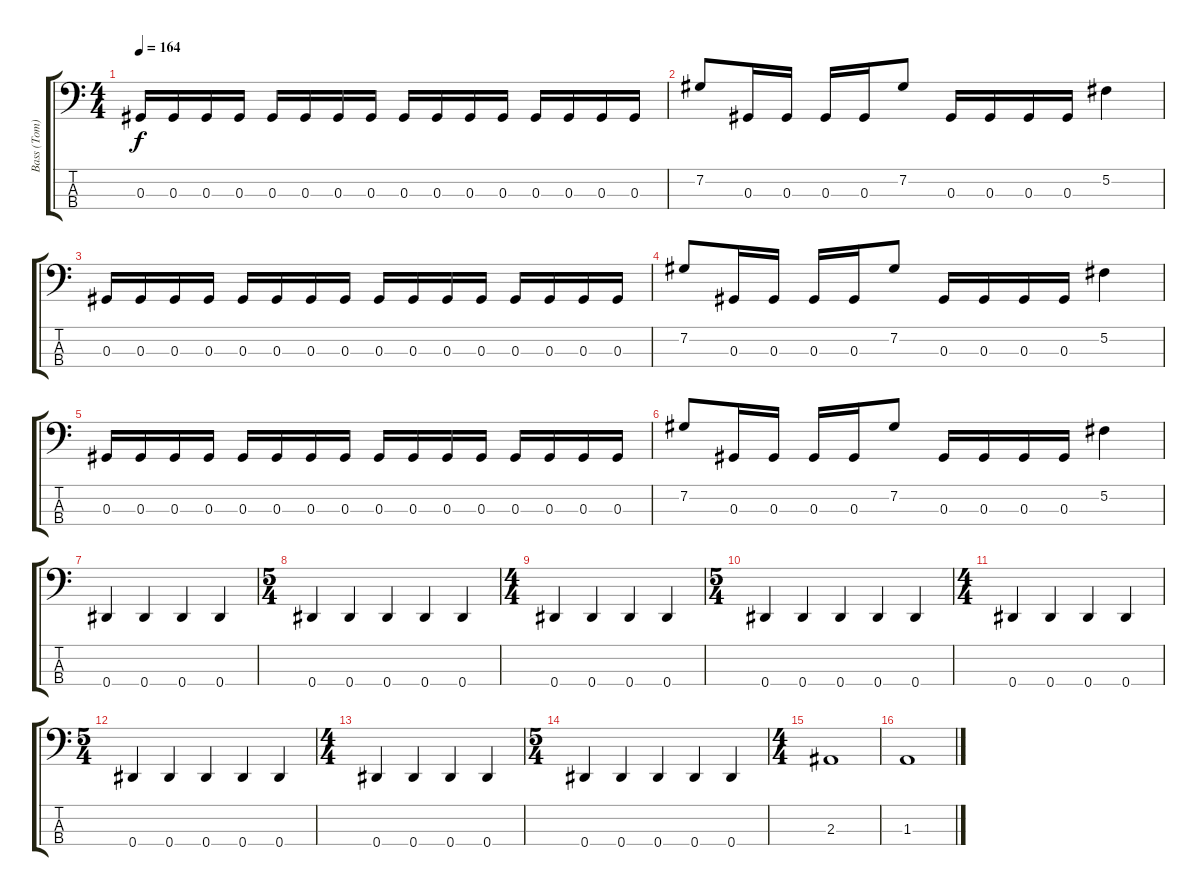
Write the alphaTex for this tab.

\track ("Bass (Tom)" "Bass (Tom)") {instrument electricbasspick}
\staff {score tabs}
\tuning (Gb2 Db2 Ab1 Eb1) {hide}
\ts (4 4)
\tempo 164
\clef f4
\ks c
0.3.16{dy f} 0.3.16 0.3.16 0.3.16 0.3.16 0.3.16 0.3.16 0.3.16 0.3.16 0.3.16 0.3.16 0.3.16 0.3.16 0.3.16 0.3.16 0.3.16 |
7.2.8 0.3.16 0.3.16 0.3.16 0.3.16 7.2.8 0.3.16 0.3.16 0.3.16 0.3.16 5.2.4 |
0.3.16 0.3.16 0.3.16 0.3.16 0.3.16 0.3.16 0.3.16 0.3.16 0.3.16 0.3.16 0.3.16 0.3.16 0.3.16 0.3.16 0.3.16 0.3.16 |
7.2.8 0.3.16 0.3.16 0.3.16 0.3.16 7.2.8 0.3.16 0.3.16 0.3.16 0.3.16 5.2.4 |
0.3.16 0.3.16 0.3.16 0.3.16 0.3.16 0.3.16 0.3.16 0.3.16 0.3.16 0.3.16 0.3.16 0.3.16 0.3.16 0.3.16 0.3.16 0.3.16 |
7.2.8 0.3.16 0.3.16 0.3.16 0.3.16 7.2.8 0.3.16 0.3.16 0.3.16 0.3.16 5.2.4 |
0.4.4 0.4.4 0.4.4 0.4.4 |
\ts (5 4)
0.4.4 0.4.4 0.4.4 0.4.4 0.4.4 |
\ts (4 4)
0.4.4 0.4.4 0.4.4 0.4.4 |
\ts (5 4)
0.4.4 0.4.4 0.4.4 0.4.4 0.4.4 |
\ts (4 4)
0.4.4 0.4.4 0.4.4 0.4.4 |
\ts (5 4)
0.4.4 0.4.4 0.4.4 0.4.4 0.4.4 |
\ts (4 4)
0.4.4 0.4.4 0.4.4 0.4.4 |
\ts (5 4)
0.4.4 0.4.4 0.4.4 0.4.4 0.4.4 |
\ts (4 4)
2.3.1 |
1.3.1
